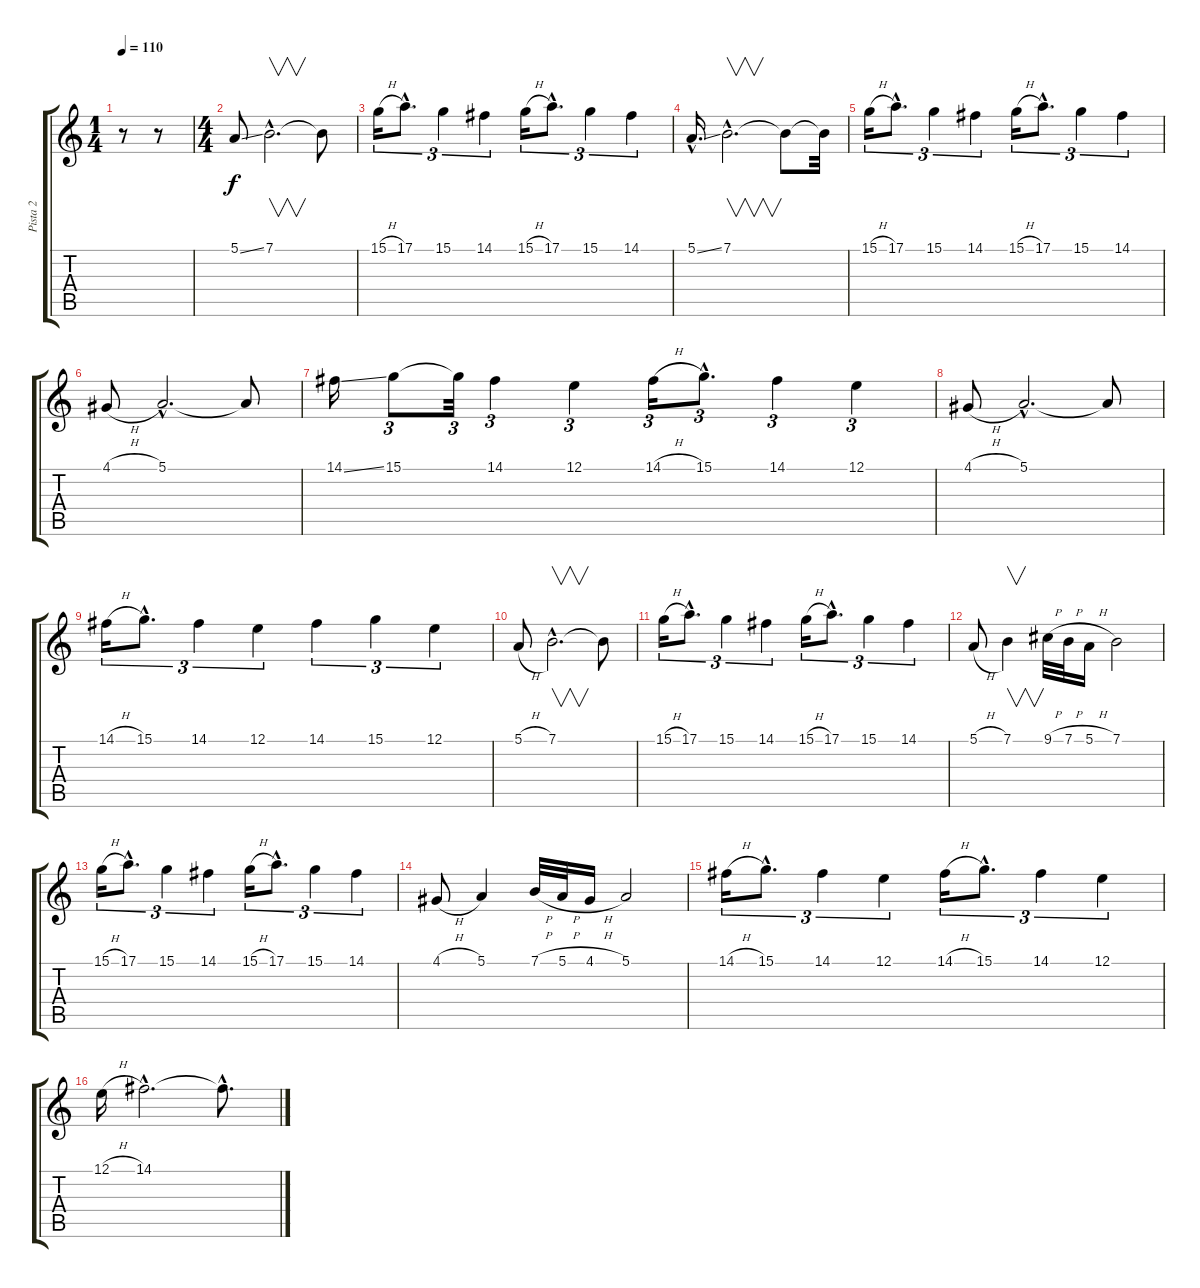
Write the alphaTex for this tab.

\track ("Pista 2" "Pista 2") {instrument panflute}
\staff {score tabs}
\tuning (E4 B3 G3 D3 A2 E2) {hide}
\ts (1 4)
\tempo 110
\clef g2
\ks c
r.8{dy f volume 0 instrument panflute} r.8{volume 16} |
\ts (4 4)
5.1{ss}.8 7.1{hac}.2{v d} 7.1{t}.8 |
15.1{h}.16{tu (3 2)} 17.1{hac}.8{d tu (3 2)} 15.1.4{tu (3 2)} 14.1.4{tu (3 2)} 15.1{h}.16{tu (3 2)} 17.1{hac}.8{d tu (3 2)} 15.1.4{tu (3 2)} 14.1.4{tu (3 2)} |
5.1{ss hac}.16{d} 7.1{hac}.2{v d} 7.1{t}.8 7.1{t}.32 |
15.1{h}.16{tu (3 2)} 17.1{hac}.8{d tu (3 2)} 15.1.4{tu (3 2)} 14.1.4{tu (3 2)} 15.1{h}.16{tu (3 2)} 17.1{hac}.8{d tu (3 2)} 15.1.4{tu (3 2)} 14.1.4{tu (3 2)} |
4.1{h}.8 5.1{hac}.2{d} 5.1{t}.8 |
14.1{ss}.16 15.1.8{tu (3 2)} 15.1{t}.32{tu (3 2)} 14.1.4{tu (3 2)} 12.1.4{tu (3 2)} 14.1{h}.16{tu (3 2)} 15.1{hac}.8{d tu (3 2)} 14.1.4{tu (3 2)} 12.1.4{tu (3 2)} |
4.1{h}.8 5.1{hac}.2{d} 5.1{t}.8 |
14.1{h}.16{tu (3 2)} 15.1{hac}.8{d tu (3 2)} 14.1.4{tu (3 2)} 12.1.4{tu (3 2)} 14.1.4{tu (3 2)} 15.1.4{tu (3 2)} 12.1.4{tu (3 2)} |
5.1{h}.8 7.1{hac}.2{v d} 7.1{t}.8 |
15.1{h}.16{tu (3 2)} 17.1{hac}.8{d tu (3 2)} 15.1.4{tu (3 2)} 14.1.4{tu (3 2)} 15.1{h}.16{tu (3 2)} 17.1{hac}.8{d tu (3 2)} 15.1.4{tu (3 2)} 14.1.4{tu (3 2)} |
5.1{h}.8 7.1.4{v} 9.1{h}.32 7.1{h}.32 5.1{h}.16 7.1.2 |
15.1{h}.16{tu (3 2)} 17.1{hac}.8{d tu (3 2)} 15.1.4{tu (3 2)} 14.1.4{tu (3 2)} 15.1{h}.16{tu (3 2)} 17.1{hac}.8{d tu (3 2)} 15.1.4{tu (3 2)} 14.1.4{tu (3 2)} |
4.1{h}.8 5.1.4 7.1{h}.32 5.1{h}.32 4.1{h}.16 5.1.2 |
14.1{h}.16{tu (3 2)} 15.1{hac}.8{d tu (3 2)} 14.1.4{tu (3 2)} 12.1.4{tu (3 2)} 14.1{h}.16{tu (3 2)} 15.1{hac}.8{d tu (3 2)} 14.1.4{tu (3 2)} 12.1.4{tu (3 2)} |
12.1{h}.16 14.1{hac}.2{d} 14.1{hac t}.8{d}
